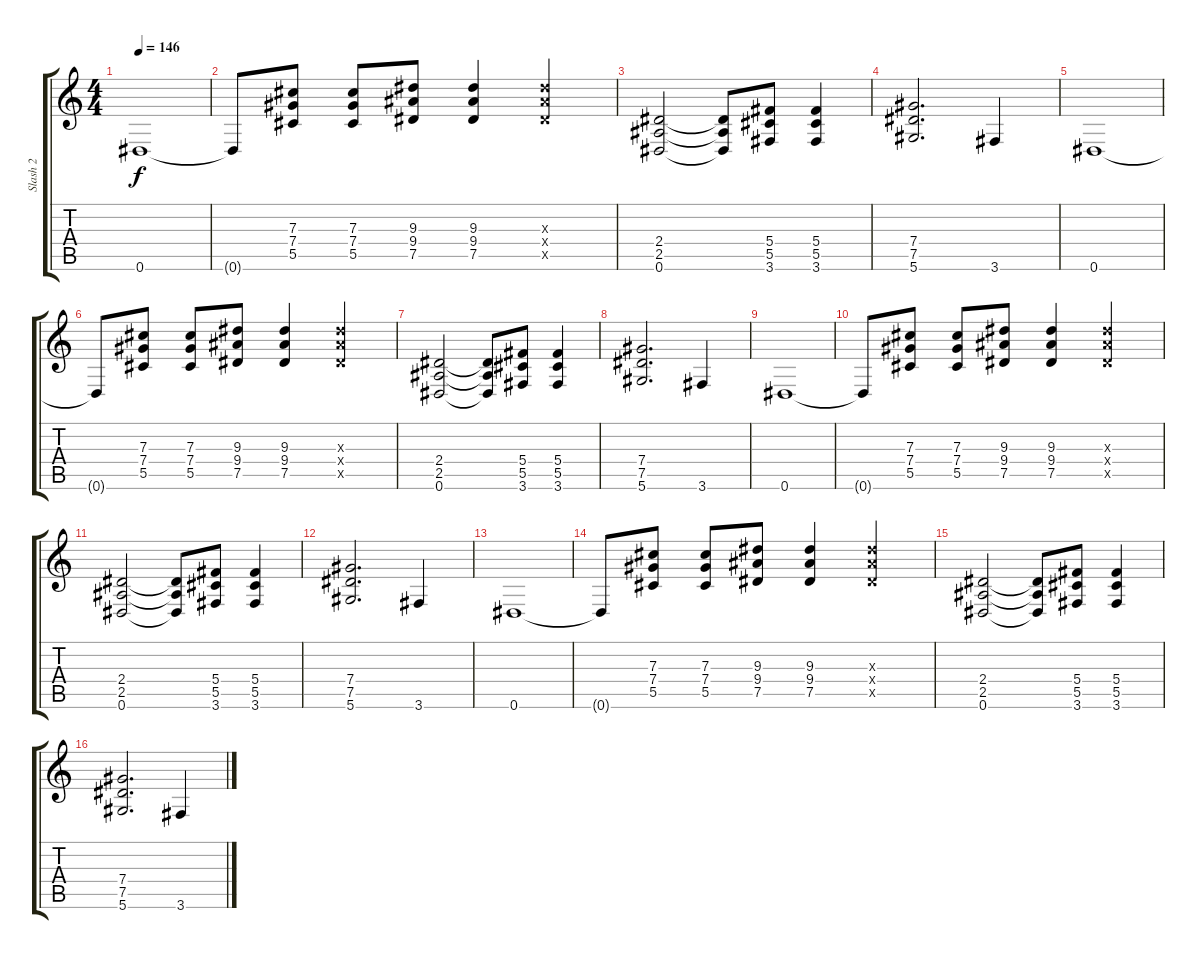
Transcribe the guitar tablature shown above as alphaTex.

\track ("Slash 2" "Slash 2") {instrument distortionguitar}
\staff {score tabs}
\tuning (Eb4 Bb3 Gb3 Db3 Ab2 Eb2) {hide}
\ts (4 4)
\tempo 146
\clef g2
\ks c
0.6.1{dy f} |
0.6{t}.8 (7.3 7.4 5.5).8 (7.3 7.4 5.5).8 (9.3 9.4 7.5).8 (9.3 9.4 7.5).4 (9.3{x} 9.4{x} 7.5{x}).4 |
(2.4 2.5 0.6).2 (2.4{t} 2.5{t} 0.6{t}).8 (5.4 5.5 3.6).8 (5.4 5.5 3.6).4 |
(7.4 7.5 5.6).2{d} 3.6.4 |
0.6.1 |
0.6{t}.8 (7.3 7.4 5.5).8 (7.3 7.4 5.5).8 (9.3 9.4 7.5).8 (9.3 9.4 7.5).4 (9.3{x} 9.4{x} 7.5{x}).4 |
(2.4 2.5 0.6).2 (2.4{t} 2.5{t} 0.6{t}).8 (5.4 5.5 3.6).8 (5.4 5.5 3.6).4 |
(7.4 7.5 5.6).2{d} 3.6.4 |
0.6.1 |
0.6{t}.8 (7.3 7.4 5.5).8 (7.3 7.4 5.5).8 (9.3 9.4 7.5).8 (9.3 9.4 7.5).4 (9.3{x} 9.4{x} 7.5{x}).4 |
(2.4 2.5 0.6).2 (2.4{t} 2.5{t} 0.6{t}).8 (5.4 5.5 3.6).8 (5.4 5.5 3.6).4 |
(7.4 7.5 5.6).2{d} 3.6.4 |
0.6.1 |
0.6{t}.8 (7.3 7.4 5.5).8 (7.3 7.4 5.5).8 (9.3 9.4 7.5).8 (9.3 9.4 7.5).4 (9.3{x} 9.4{x} 7.5{x}).4 |
(2.4 2.5 0.6).2 (2.4{t} 2.5{t} 0.6{t}).8 (5.4 5.5 3.6).8 (5.4 5.5 3.6).4 |
(7.4 7.5 5.6).2{d} 3.6.4
